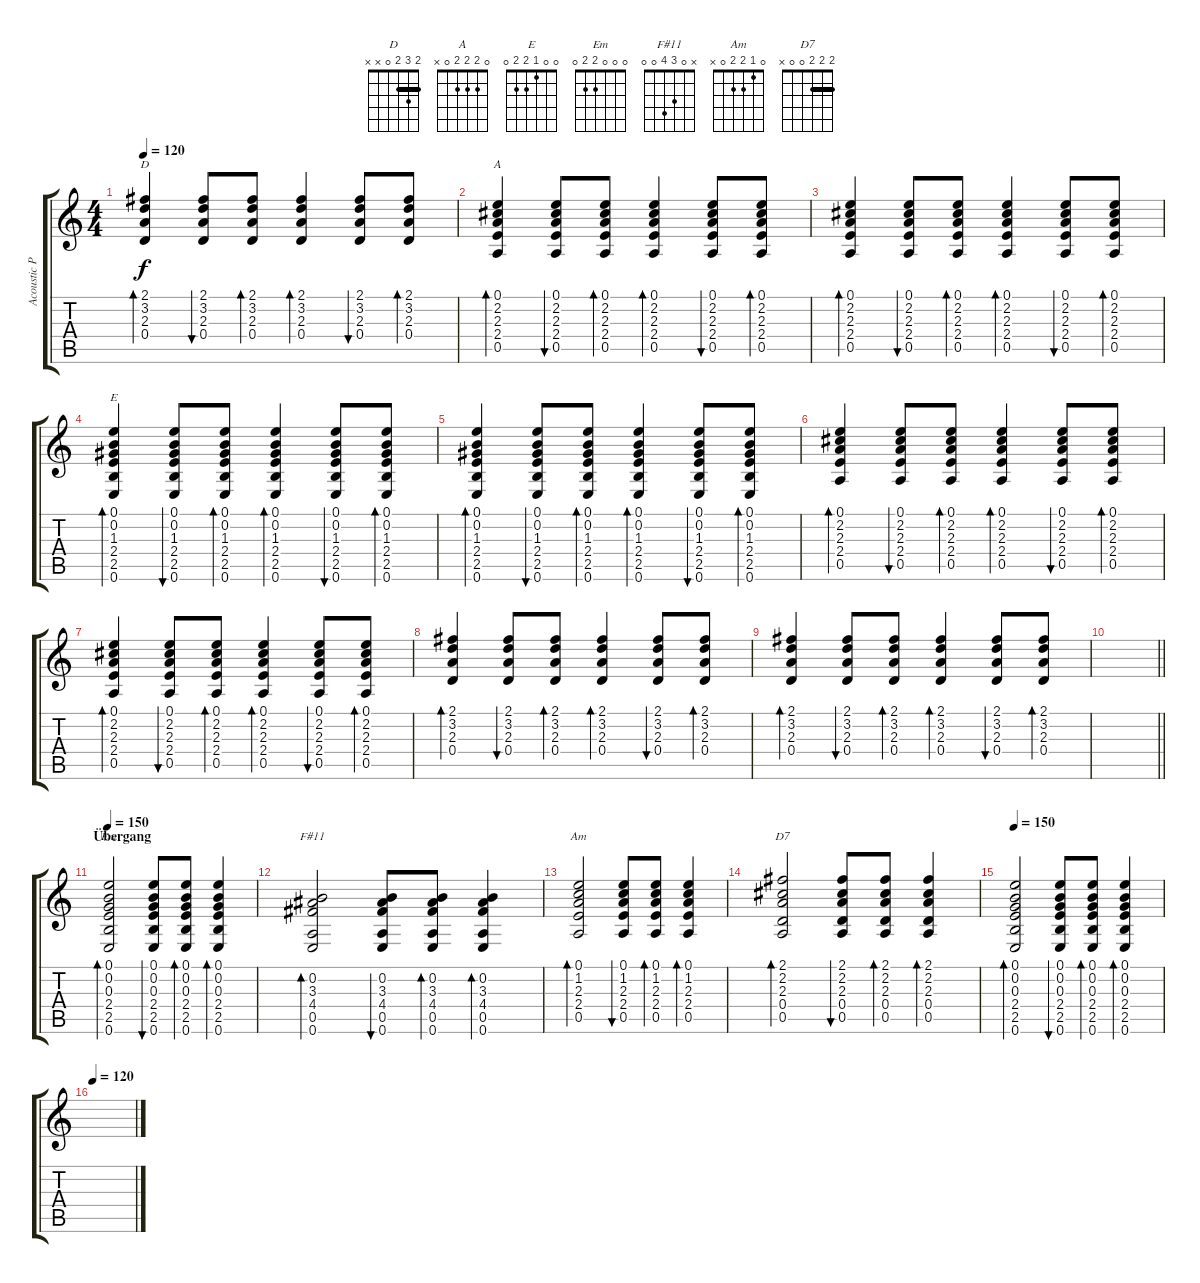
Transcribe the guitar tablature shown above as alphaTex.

\track ("Acoustic Paco" "Acoustic P") {solo instrument acousticguitarnylon}
\staff {score tabs}
\tuning (E4 B3 G3 D3 A2 E2) {hide}
\chord ("D" 2 3 2 0 x x) {barre 2}
\chord ("A" 0 2 2 2 0 x)
\chord ("E" 0 0 1 2 2 0)
\chord ("Em" 0 0 0 2 2 0)
\chord ("F#11" x 0 3 4 0 0)
\chord ("Am" 0 1 2 2 0 x)
\chord ("D7" 2 2 2 0 0 x) {barre 2}
\ts (4 4)
\tempo 120
\clef g2
\ks c
(2.1 3.2 2.3 0.4).4{bd 60 ch "D" dy f} (2.1 3.2 2.3 0.4).8{bu 60} (2.1 3.2 2.3 0.4).8{bd 60} (2.1 3.2 2.3 0.4).4{bd 60} (2.1 3.2 2.3 0.4).8{bu 60} (2.1 3.2 2.3 0.4).8{bd 60} |
(0.1 2.2 2.3 2.4 0.5).4{bd 60 ch "A"} (0.1 2.2 2.3 2.4 0.5).8{bu 60} (0.1 2.2 2.3 2.4 0.5).8{bd 60} (0.1 2.2 2.3 2.4 0.5).4{bd 60} (0.1 2.2 2.3 2.4 0.5).8{bu 60} (0.1 2.2 2.3 2.4 0.5).8{bd 60} |
(0.1 2.2 2.3 2.4 0.5).4{bd 60} (0.1 2.2 2.3 2.4 0.5).8{bu 60} (0.1 2.2 2.3 2.4 0.5).8{bd 60} (0.1 2.2 2.3 2.4 0.5).4{bd 60} (0.1 2.2 2.3 2.4 0.5).8{bu 60} (0.1 2.2 2.3 2.4 0.5).8{bd 60} |
(0.1 0.2 1.3 2.4 2.5 0.6).4{bd 60 ch "E"} (0.1 0.2 1.3 2.4 2.5 0.6).8{bu 60} (0.1 0.2 1.3 2.4 2.5 0.6).8{bd 60} (0.1 0.2 1.3 2.4 2.5 0.6).4{bd 60} (0.1 0.2 1.3 2.4 2.5 0.6).8{bu 60} (0.1 0.2 1.3 2.4 2.5 0.6).8{bd 60} |
(0.1 0.2 1.3 2.4 2.5 0.6).4{bd 60} (0.1 0.2 1.3 2.4 2.5 0.6).8{bu 60} (0.1 0.2 1.3 2.4 2.5 0.6).8{bd 60} (0.1 0.2 1.3 2.4 2.5 0.6).4{bd 60} (0.1 0.2 1.3 2.4 2.5 0.6).8{bu 60} (0.1 0.2 1.3 2.4 2.5 0.6).8{bd 60} |
(0.1 2.2 2.3 2.4 0.5).4{bd 60} (0.1 2.2 2.3 2.4 0.5).8{bu 60} (0.1 2.2 2.3 2.4 0.5).8{bd 60} (0.1 2.2 2.3 2.4 0.5).4{bd 60} (0.1 2.2 2.3 2.4 0.5).8{bu 60} (0.1 2.2 2.3 2.4 0.5).8{bd 60} |
(0.1 2.2 2.3 2.4 0.5).4{bd 60} (0.1 2.2 2.3 2.4 0.5).8{bu 60} (0.1 2.2 2.3 2.4 0.5).8{bd 60} (0.1 2.2 2.3 2.4 0.5).4{bd 60} (0.1 2.2 2.3 2.4 0.5).8{bu 60} (0.1 2.2 2.3 2.4 0.5).8{bd 60} |
(2.1 3.2 2.3 0.4).4{bd 60} (2.1 3.2 2.3 0.4).8{bu 60} (2.1 3.2 2.3 0.4).8{bd 60} (2.1 3.2 2.3 0.4).4{bd 60} (2.1 3.2 2.3 0.4).8{bu 60} (2.1 3.2 2.3 0.4).8{bd 60} |
(2.1 3.2 2.3 0.4).4{bd 60} (2.1 3.2 2.3 0.4).8{bu 60} (2.1 3.2 2.3 0.4).8{bd 60} (2.1 3.2 2.3 0.4).4{bd 60} (2.1 3.2 2.3 0.4).8{bu 60} (2.1 3.2 2.3 0.4).8{bd 60} |
\barLineRight lightlight
|
\section ("" "Übergang")
\tempo 150
(0.1 0.2 0.3 2.4 2.5 0.6).2{bd 60 ch "Em"} (0.1 0.2 0.3 2.4 2.5 0.6).8{bu 60} (0.1 0.2 0.3 2.4 2.5 0.6).8{bd 60} (0.1 0.2 0.3 2.4 2.5 0.6).4{bd 60} |
(0.2 3.3 4.4 0.5 0.6).2{bd 60 ch "F#11"} (0.2 3.3 4.4 0.5 0.6).8{bu 60} (0.2 3.3 4.4 0.5 0.6).8{bd 60} (0.2 3.3 4.4 0.5 0.6).4{bd 60} |
(0.1 1.2 2.3 2.4 0.5).2{bd 60 ch "Am"} (0.1 1.2 2.3 2.4 0.5).8{bu 60} (0.1 1.2 2.3 2.4 0.5).8{bd 60} (0.1 1.2 2.3 2.4 0.5).4{bd 60} |
(2.1 2.2 2.3 0.4 0.5).2{bd 60 ch "D7"} (2.1 2.2 2.3 0.4 0.5).8{bu 60} (2.1 2.2 2.3 0.4 0.5).8{bd 60} (2.1 2.2 2.3 0.4 0.5).4{bd 60} |
\tempo 150
(0.1 0.2 0.3 2.4 2.5 0.6).2{bd 60} (0.1 0.2 0.3 2.4 2.5 0.6).8{bu 60} (0.1 0.2 0.3 2.4 2.5 0.6).8{bd 60} (0.1 0.2 0.3 2.4 2.5 0.6).4{bd 60} |
\tempo 120
